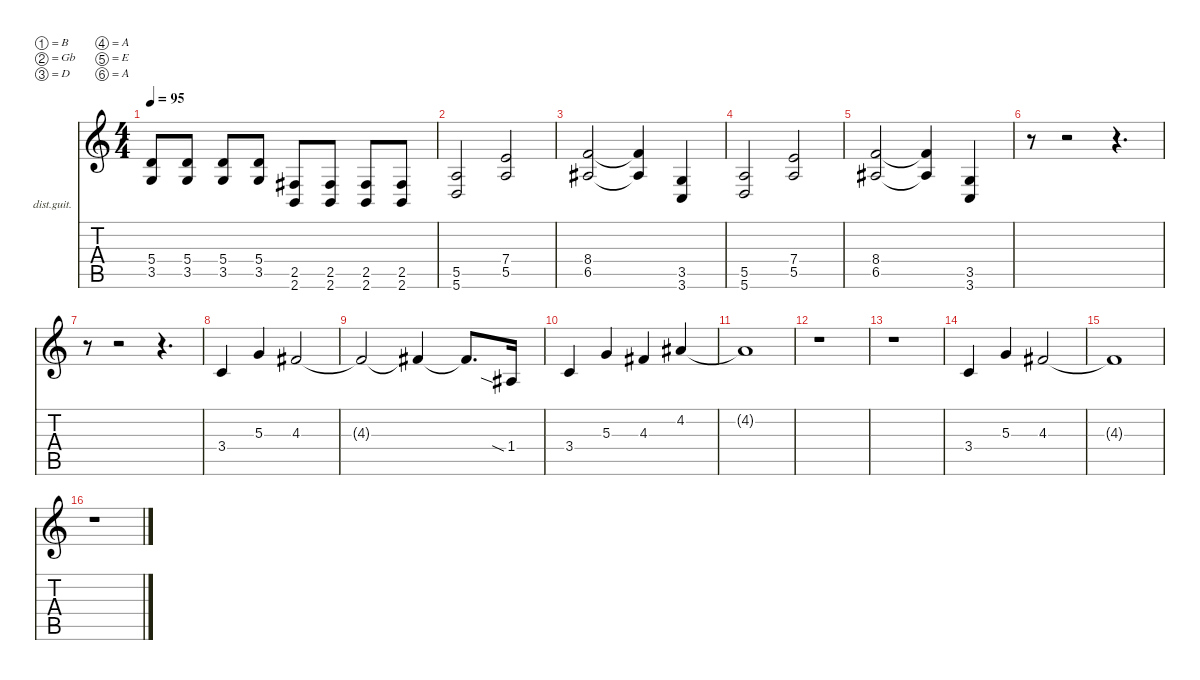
\defaultSystemsLayout 2
\hideDynamics
\bracketExtendMode nobrackets
\firstSystemTrackNameOrientation horizontal
\otherSystemsTrackNameOrientation horizontal
\track ("Rhythm Guitar" "dist.guit.") {instrument distortionguitar}
\staff {score tabs}
\tuning (B3 Gb3 D3 A2 E2 A1)
\ts (4 4)
\scale
1.03043
\tempo 95
\accidentals auto
\clef g2
\ottava regular
\simile none
\ks c
(5.4 3.5).8{dy f beam Up} (5.4 3.5).8{beam Up} (5.4 3.5).8{beam Up} (5.4 3.5).8{beam Up} (2.5{acc #} 2.6).8{beam Up} (2.5{acc #} 2.6).8{beam Up} (2.5{acc #} 2.6).8{beam Up} (2.5{acc #} 2.6).8{beam Up} |
\scale
0.969568 (5.5 5.6).2{beam Up} (7.4 5.5).2{beam Up} |
\scale
1.02254 (8.4 6.5{acc #}).2{beam Up} (8.4{t} 6.5{t acc #}).4{beam Up} (3.5 3.6).4{beam Up} |
\scale
0.977463 (5.5 5.6).2{beam Up} (7.4 5.5).2{beam Up} |
\scale
1.02254 (8.4 6.5{acc #}).2{beam Up} (8.4{t} 6.5{t acc #}).4{beam Up} (3.5 3.6).4{beam Up} |
\scale
0.977463 r.8{beam Down} r.2{beam Down} r.4{d beam Down} |
\scale
1.03833 r.8{beam Down} r.2{beam Down} r.4{d beam Down} |
\scale
0.961674 3.4.4{beam Up} 5.3.4{beam Up} 4.3{acc #}.2{beam Up} |
\scale
1.03043 4.3{t acc #}.2{beam Up} 4.3{t acc #}.4{beam Up} 4.3{t acc #}.8{d beam Up} 1.4{sia acc #}.16{beam Up} |
\scale
0.969568 3.4.4{beam Up} 5.3.4{beam Up} 4.3{acc #}.4{beam Up} 4.2{acc #}.4{beam Up} |
\scale
1.03043 4.2{t acc #}.1{beam Up} |
\scale
0.969568 r.1{beam Down} |
\scale
1.03043 r.1{beam Down} |
\scale
0.969568 3.4.4{beam Up} 5.3.4{beam Up} 4.3{acc #}.2{beam Up} |
\scale
1.03043 4.3{t acc #}.1{beam Up} |
\scale
0.969568 r.1{beam Down}
